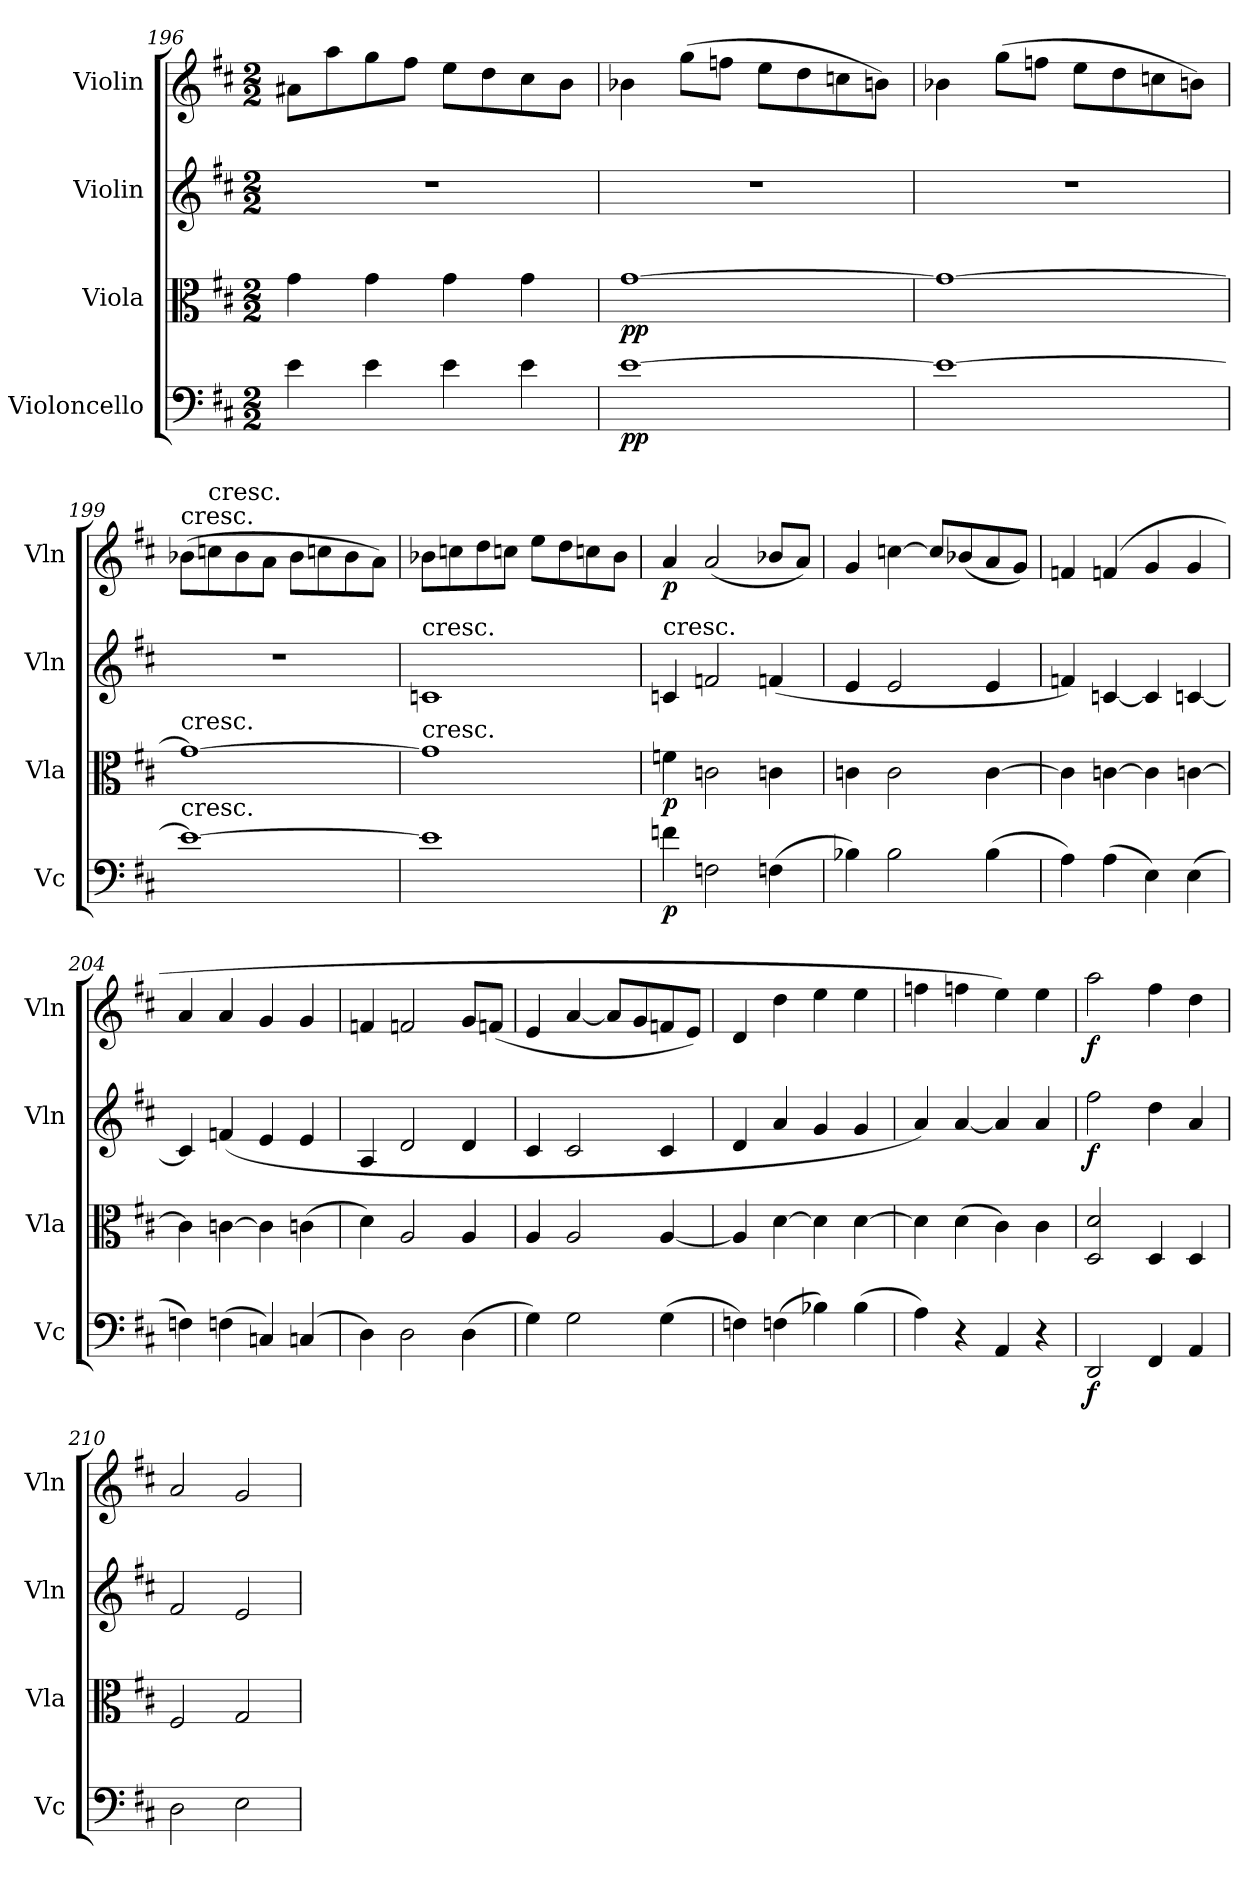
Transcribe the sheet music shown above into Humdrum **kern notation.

**kern	**dynam	**kern	**dynam	**kern	**dynam	**kern	**dynam
*part4	*part4	*part3	*part3	*part2	*part2	*part1	*part1
*staff4	*staff4	*staff3	*staff3	*staff2	*staff2	*staff1	*staff1
*I"Violoncello	*	*I"Viola	*	*I"Violin	*	*I"Violin	*
*I'Vc	*	*I'Vla	*	*I'Vln	*	*I'Vln	*
*clefF4	*	*clefC3	*	*clefG2	*	*clefG2	*
*k[f#c#]	*	*k[f#c#]	*	*k[f#c#]	*	*k[f#c#]	*
*D:	*	*D:	*	*D:	*	*D:	*
*M2/2	*	*M2/2	*	*M2/2	*	*M2/2	*
=196	=196	=196	=196	=196	=196	=196	=196
4e\	.	4g\	.	1r	.	8a#X\L	.
.	.	.	.	.	.	8aa\	.
4e\	.	4g\	.	.	.	8gg\	.
.	.	.	.	.	.	8ff#\J	.
4e\	.	4g\	.	.	.	8ee\L	.
.	.	.	.	.	.	8dd\	.
4e\	.	4g\	.	.	.	8cc#\	.
.	.	.	.	.	.	8b\J	.
=197	=197	=197	=197	=197	=197	=197	=197
[1e	pp	[1g	pp	1r	.	4b-X\	.
.	.	.	.	.	.	(8gg\L	.
.	.	.	.	.	.	8ffn\J	.
.	.	.	.	.	.	8ee\L	.
.	.	.	.	.	.	8dd\	.
.	.	.	.	.	.	8ccn\	.
.	.	.	.	.	.	8bn\J)	.
=198	=198	=198	=198	=198	=198	=198	=198
1e_	.	1g_	.	1r	.	4b-X\	.
.	.	.	.	.	.	(8gg\L	.
.	.	.	.	.	.	8ffn\J	.
.	.	.	.	.	.	8ee\L	.
.	.	.	.	.	.	8dd\	.
.	.	.	.	.	.	8ccn\	.
.	.	.	.	.	.	8bn\J)	.
=199	=199	=199	=199	=199	=199	=199	=199
!	!	!	!	!	!	!LO:TX:t=cresc.	!
!	!	!LO:TX:t=cresc.	!	!	!	!	!
!LO:TX:t=cresc.	!	!	!	!	!	!	!
1e_	.	1g_	.	1r	.	(8b-X\L	.
!	!	!	!	!	!	!LO:TX:t=cresc.	!
.	.	.	.	.	.	8ccn\	.
.	.	.	.	.	.	8b-\	.
.	.	.	.	.	.	8a\J	.
.	.	.	.	.	.	8b-\L	.
.	.	.	.	.	.	8ccn\	.
.	.	.	.	.	.	8b-\	.
.	.	.	.	.	.	8a\J)	.
=200	=200	=200	=200	=200	=200	=200	=200
!	!	!	!	!LO:TX:t=cresc.	!	!	!
!	!	!LO:TX:t=cresc.	!	!	!	!	!
1e]	.	1g]	.	1cn	.	8b-X\L	.
.	.	.	.	.	.	8ccn\	.
.	.	.	.	.	.	8dd\	.
.	.	.	.	.	.	8ccn\J	.
.	.	.	.	.	.	8ee\L	.
.	.	.	.	.	.	8dd\	.
.	.	.	.	.	.	8ccn\	.
.	.	.	.	.	.	8b-\J	.
=201	=201	=201	=201	=201	=201	=201	=201
!	!	!	!	!LO:TX:t=cresc.	!	!	!
4fn\	p	4fn\	p	4cn/	.	4a/	p
2Fn\	.	2cn\	.	2fn/	.	(2a/	.
(4Fn\	.	4cn\	.	(4fn/	.	8b-X/L	.
.	.	.	.	.	.	8a/J)	.
=202	=202	=202	=202	=202	=202	=202	=202
4B-X\)	.	4cn\	.	4e/	.	4g/	.
2B-\	.	2c\	.	2e/	.	[4ccn\	.
.	.	.	.	.	.	8ccn/L]	.
.	.	.	.	.	.	(8b-X/	.
(4B-\	.	[4c\	.	4e/	.	8a/	.
.	.	.	.	.	.	8g/J)	.
=203	=203	=203	=203	=203	=203	=203	=203
4A\)	.	4c\]	.	4fn/)	.	4fn/	.
(4A\	.	[4cn\	.	[4cn/	.	(4fn/	.
4E\)	.	4cn\]	.	4cn/]	.	4g/	.
(4E\	.	[4cn\	.	[4cn/	.	4g/	.
=204	=204	=204	=204	=204	=204	=204	=204
4Fn\)	.	4c\]	.	4c/]	.	4a/	.
(4Fn\	.	[4cn\	.	(4fn/	.	4a/	.
4Cn/)	.	4cn\]	.	4e/	.	4g/	.
(4Cn/	.	(4cn\	.	4e/	.	4g/	.
=205	=205	=205	=205	=205	=205	=205	=205
4D\)	.	4d\)	.	4A/	.	4fn/	.
2D\	.	2A/	.	2d/	.	2fn/	.
(4D\	.	4A/	.	4d/	.	8g/L	.
.	.	.	.	.	.	(8fn/J	.
=206	=206	=206	=206	=206	=206	=206	=206
4G\)	.	4A/	.	4c#/	.	4e/	.
2G\	.	2A/	.	2c#/	.	[4a/	.
.	.	.	.	.	.	8a/L]	.
.	.	.	.	.	.	8g/	.
(4G\	.	[4A/	.	4c#/	.	8fn/	.
.	.	.	.	.	.	8e/J)	.
=207	=207	=207	=207	=207	=207	=207	=207
4Fn\)	.	4A/]	.	4d/	.	4d/	.
(4Fn\	.	[4d\	.	4a/	.	4dd\	.
4B-X\)	.	4d\]	.	4g/	.	4ee\	.
(4B-\	.	[4d\	.	4g/	.	4ee\	.
=208	=208	=208	=208	=208	=208	=208	=208
4A\)	.	4d\]	.	4a/)	.	4ffn\	.
4r	.	(4d\	.	[4a/	.	4ffn\	.
4AA/	.	4c#\)	.	4a/]	.	4ee\)	.
4r	.	4c#\	.	4a/	.	4ee\	.
=209	=209	=209	=209	=209	=209	=209	=209
2DD/	f	2D/ 2d/	.	2ff#\	f	2aa\	f
4FF#/	.	4D/	.	4dd\	.	4ff#\	.
4AA/	.	4D/	.	4a/	.	4dd\	.
=210	=210	=210	=210	=210	=210	=210	=210
2D\	.	2F#/	.	2f#/	.	2a/	.
2E\	.	2G/	.	2e/	.	2g/	.
=	=	=	=	=	=	=	=
*-	*-	*-	*-	*-	*-	*-	*-
